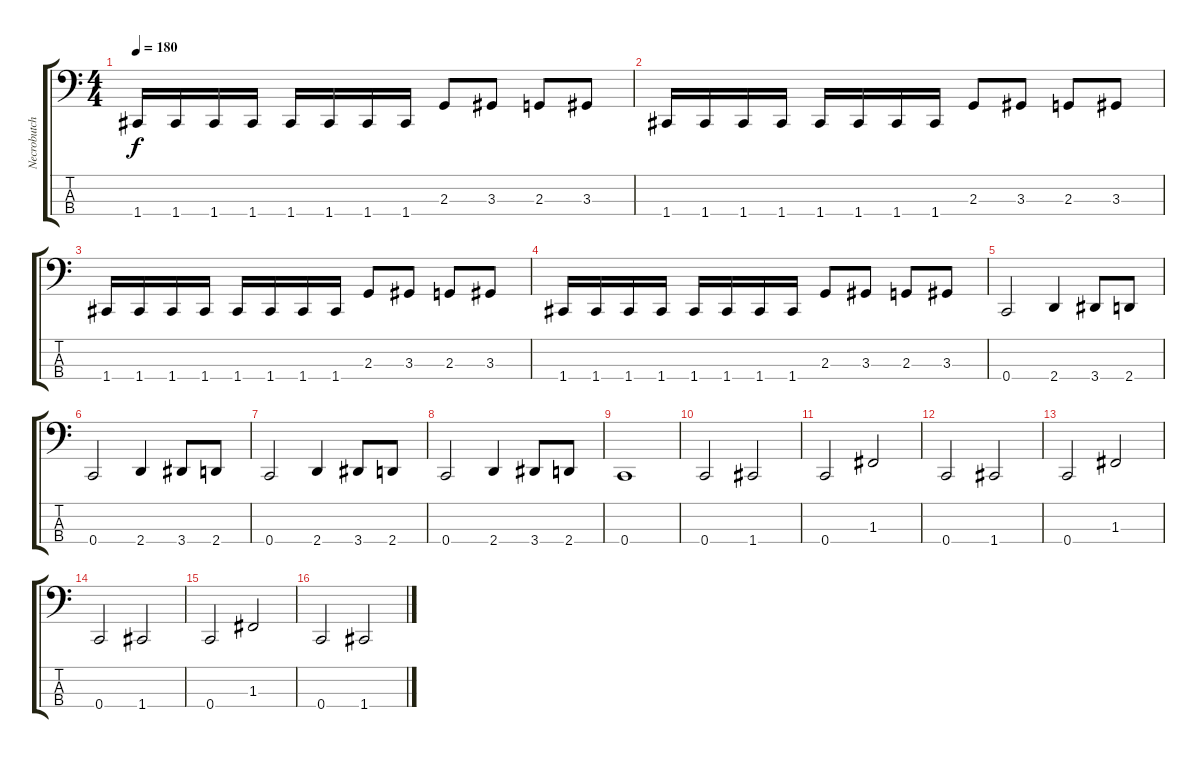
\track ("Necrobutcher (Bass)" "Necrobutch") {instrument electricbasspick}
\staff {score tabs}
\tuning (Eb2 Bb1 F1 C1) {hide}
\ts (4 4)
\tempo 180
\clef f4
\ks c
1.4.16{dy f} 1.4.16 1.4.16 1.4.16 1.4.16 1.4.16 1.4.16 1.4.16 2.3.8 3.3.8 2.3.8 3.3.8 |
1.4.16 1.4.16 1.4.16 1.4.16 1.4.16 1.4.16 1.4.16 1.4.16 2.3.8 3.3.8 2.3.8 3.3.8 |
1.4.16 1.4.16 1.4.16 1.4.16 1.4.16 1.4.16 1.4.16 1.4.16 2.3.8 3.3.8 2.3.8 3.3.8 |
1.4.16 1.4.16 1.4.16 1.4.16 1.4.16 1.4.16 1.4.16 1.4.16 2.3.8 3.3.8 2.3.8 3.3.8 |
0.4.2 2.4.4 3.4.8 2.4.8 |
0.4.2 2.4.4 3.4.8 2.4.8 |
0.4.2 2.4.4 3.4.8 2.4.8 |
0.4.2 2.4.4 3.4.8 2.4.8 |
0.4.1 |
0.4.2 1.4.2 |
0.4.2 1.3.2 |
0.4.2 1.4.2 |
0.4.2 1.3.2 |
0.4.2 1.4.2 |
0.4.2 1.3.2 |
0.4.2 1.4.2
